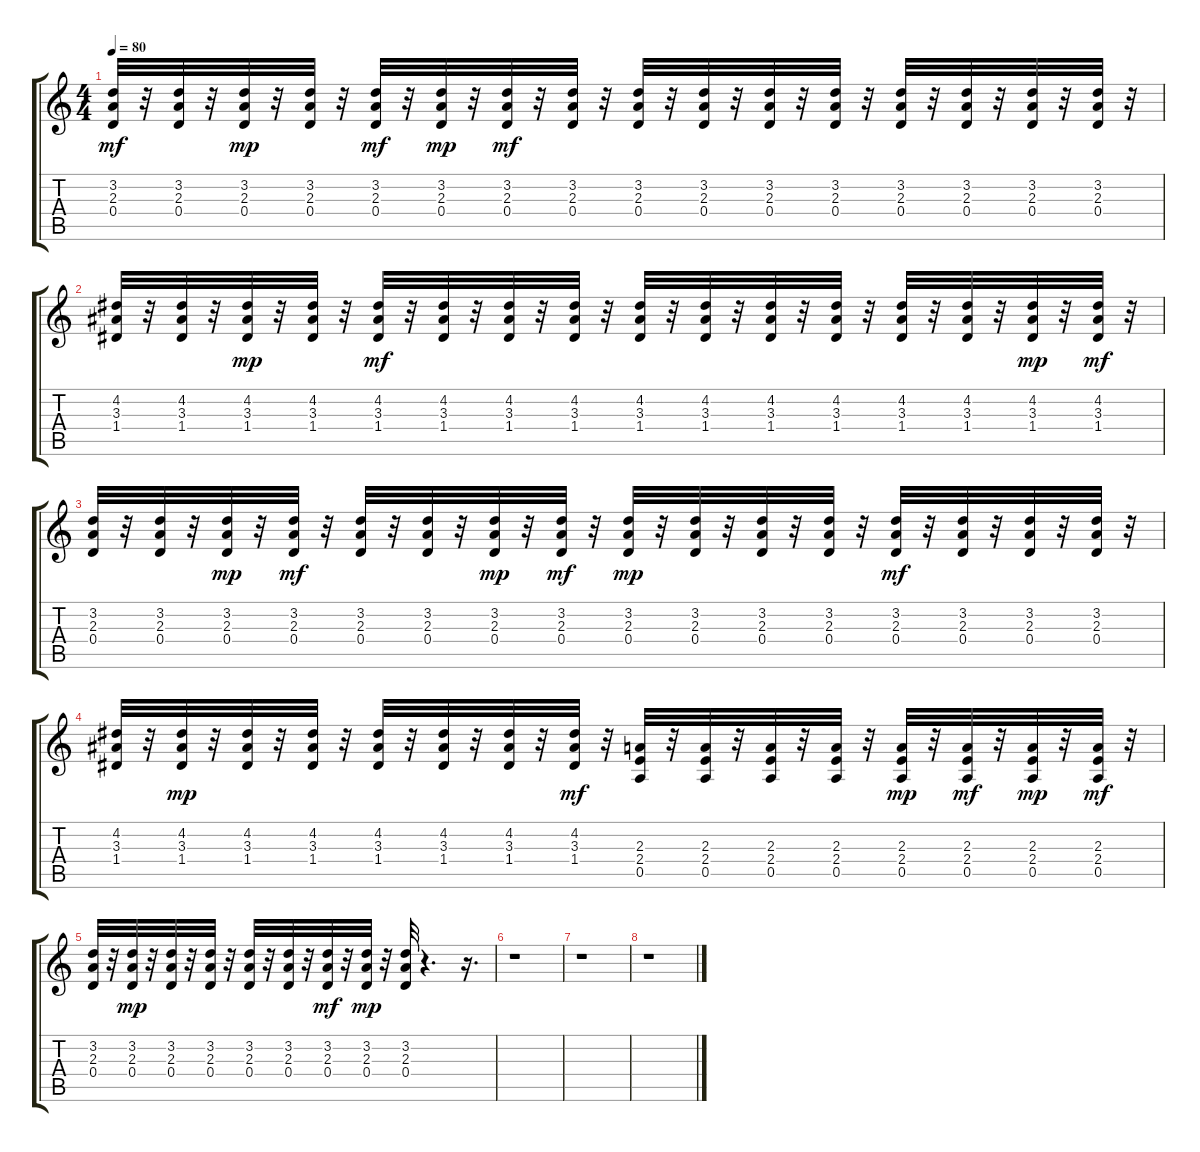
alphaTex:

\track "" {instrument distortionguitar}
\staff {score tabs}
\tuning (E4 B3 G3 D3 A2 E2) {hide}
\ts (4 4)
\tempo 80
\clef g2
\ks c
(3.2 2.3 0.4).32{dy mf} r.32 (3.2 2.3 0.4).32 r.32 (3.2 2.3 0.4).32{dy mp} r.32 (3.2 2.3 0.4).32 r.32 (3.2 2.3 0.4).32{dy mf} r.32 (3.2 2.3 0.4).32{dy mp} r.32 (3.2 2.3 0.4).32{dy mf} r.32 (3.2 2.3 0.4).32 r.32 (3.2 2.3 0.4).32 r.32 (3.2 2.3 0.4).32 r.32 (3.2 2.3 0.4).32 r.32 (3.2 2.3 0.4).32 r.32 (3.2 2.3 0.4).32 r.32 (3.2 2.3 0.4).32 r.32 (3.2 2.3 0.4).32 r.32 (3.2 2.3 0.4).32 r.32 |
(4.2 3.3 1.4).32 r.32 (4.2 3.3 1.4).32 r.32 (4.2 3.3 1.4).32{dy mp} r.32 (4.2 3.3 1.4).32 r.32 (4.2 3.3 1.4).32{dy mf} r.32 (4.2 3.3 1.4).32 r.32 (4.2 3.3 1.4).32 r.32 (4.2 3.3 1.4).32 r.32 (4.2 3.3 1.4).32 r.32 (4.2 3.3 1.4).32 r.32 (4.2 3.3 1.4).32 r.32 (4.2 3.3 1.4).32 r.32 (4.2 3.3 1.4).32 r.32 (4.2 3.3 1.4).32 r.32 (4.2 3.3 1.4).32{dy mp} r.32 (4.2 3.3 1.4).32{dy mf} r.32 |
(3.2 2.3 0.4).32 r.32 (3.2 2.3 0.4).32 r.32 (3.2 2.3 0.4).32{dy mp} r.32 (3.2 2.3 0.4).32{dy mf} r.32 (3.2 2.3 0.4).32 r.32 (3.2 2.3 0.4).32 r.32 (3.2 2.3 0.4).32{dy mp} r.32 (3.2 2.3 0.4).32{dy mf} r.32 (3.2 2.3 0.4).32{dy mp} r.32 (3.2 2.3 0.4).32 r.32 (3.2 2.3 0.4).32 r.32 (3.2 2.3 0.4).32 r.32 (3.2 2.3 0.4).32{dy mf} r.32 (3.2 2.3 0.4).32 r.32 (3.2 2.3 0.4).32 r.32 (3.2 2.3 0.4).32 r.32 |
(4.2 3.3 1.4).32 r.32 (4.2 3.3 1.4).32{dy mp} r.32 (4.2 3.3 1.4).32 r.32 (4.2 3.3 1.4).32 r.32 (4.2 3.3 1.4).32 r.32 (4.2 3.3 1.4).32 r.32 (4.2 3.3 1.4).32 r.32 (4.2 3.3 1.4).32{dy mf} r.32 (2.3 2.4 0.5).32 r.32 (2.3 2.4 0.5).32 r.32 (2.3 2.4 0.5).32 r.32 (2.3 2.4 0.5).32 r.32 (2.3 2.4 0.5).32{dy mp} r.32 (2.3 2.4 0.5).32{dy mf} r.32 (2.3 2.4 0.5).32{dy mp} r.32 (2.3 2.4 0.5).32{dy mf} r.32 |
(3.2 2.3 0.4).32 r.32 (3.2 2.3 0.4).32{dy mp} r.32 (3.2 2.3 0.4).32 r.32 (3.2 2.3 0.4).32 r.32 (3.2 2.3 0.4).32 r.32 (3.2 2.3 0.4).32 r.32 (3.2 2.3 0.4).32{dy mf} r.32 (3.2 2.3 0.4).32{dy mp} r.32 (3.2 2.3 0.4).32 r.4{d} r.16{d} |
r.1 |
r.1 |
r.1
